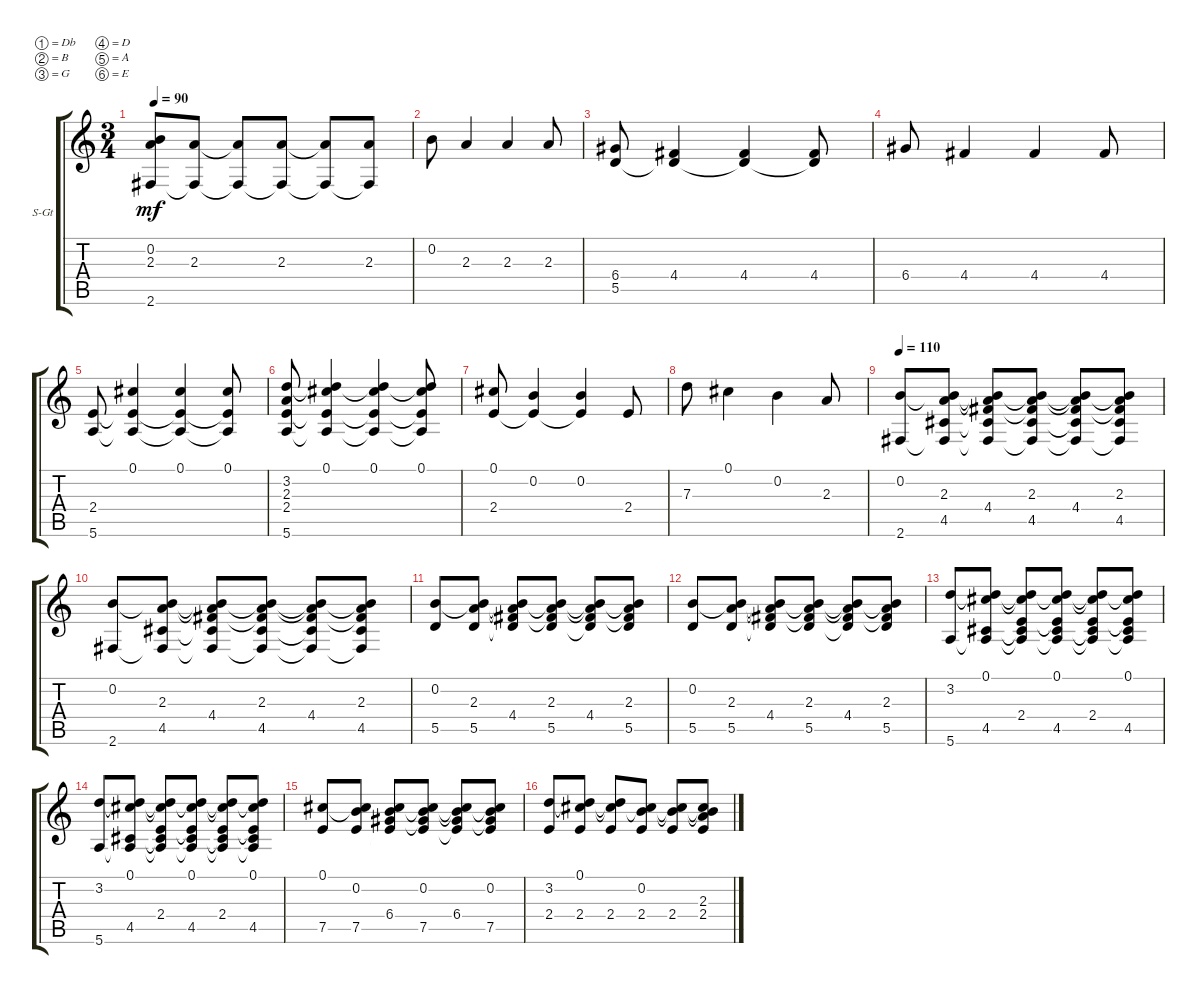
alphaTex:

\defaultSystemsLayout 4
\bracketExtendMode groupsimilarinstruments
\firstSystemTrackNameOrientation horizontal
\otherSystemsTrackNameOrientation horizontal
\track ("Steel Guitar" "S-Gt") {instrument acousticguitarsteel}
\staff {score tabs}
\tuning (Db4 B3 G3 D3 A2 E2)
\ts (3 4)
\tempo 90
\clef g2
\ks c
(0.2 2.3 2.6).8{dy mf} (2.3 2.6{t}).8 (2.3{t} 2.6{t}).8 (2.3 2.6{t}).8 (2.3{t} 2.6{t}).8 (2.3 2.6{t}).8 |
0.2.8 2.3.4 2.3.4 2.3.8 |
(6.4 5.5).8 (4.4 5.5{t}).4 (4.4 5.5{t}).4 (4.4 5.5{t}).8 |
6.4.8 4.4.4 4.4.4 4.4.8 |
(5.6 2.4).8 (0.1 2.4{t} 5.6{t}).4 (0.1 2.4{t} 5.6{t}).4 (0.1 2.4{t} 5.6{t}).8 |
(3.2 2.4 5.6 2.3).8 (0.1 3.2{t} 2.4{t} 5.6{t}).4 (0.1 3.2{t} 2.4{t} 5.6{t}).4 (0.1 3.2{t} 2.4{t} 5.6{t}).8 |
(0.1 2.4).8 (2.4{t} 0.2).4 (2.4{t} 0.2).4 2.4.8 |
7.3.8 0.1.4 0.2.4 2.3.8 |
\tempo 110
(0.2 2.6).8 (4.5 2.3 0.2{t} 2.6{t}).8 (4.4 4.5{t} 2.3{t} 0.2{t} 2.6{t}).8 (4.5 2.3 4.4{t} 0.2{t} 2.6{t}).8 (4.4 4.5{t} 2.3{t} 0.2{t} 2.6{t}).8 (4.5 2.3 4.4{t} 0.2{t} 2.6{t}).8 |
(0.2 2.6).8 (4.5 2.3 0.2{t} 2.6{t}).8 (4.4 4.5{t} 2.3{t} 0.2{t} 2.6{t}).8 (4.5 2.3 4.4{t} 0.2{t} 2.6{t}).8 (4.4 4.5{t} 2.3{t} 0.2{t} 2.6{t}).8 (4.5 2.3 4.4{t} 0.2{t} 2.6{t}).8 |
(0.2 5.5).8 (2.3 5.5 0.2{t}).8 (4.4 0.2{t} 2.3{t} 5.5{t}).8 (2.3 5.5 0.2{t} 4.4{t}).8 (4.4 0.2{t} 2.3{t} 5.5{t}).8 (2.3 5.5 0.2{t} 4.4{t}).8 |
(0.2 5.5).8 (2.3 5.5 0.2{t}).8 (4.4 0.2{t} 2.3{t} 5.5{t}).8 (2.3 5.5 0.2{t} 4.4{t}).8 (4.4 0.2{t} 2.3{t} 5.5{t}).8 (2.3 5.5 0.2{t} 4.4{t}).8 |
(5.6 3.2).8 (4.5 0.1 3.2{t} 5.6{t}).8 (2.4 3.2{t} 0.1{t} 5.6{t} 4.5{t}).8 (4.5 0.1 3.2{t} 5.6{t} 2.4{t}).8 (2.4 3.2{t} 0.1{t} 5.6{t} 4.5{t}).8 (4.5 0.1 3.2{t} 5.6{t} 2.4{t}).8 |
(5.6 3.2).8 (4.5 0.1 3.2{t} 5.6{t}).8 (2.4 3.2{t} 0.1{t} 5.6{t} 4.5{t}).8 (4.5 0.1 3.2{t} 5.6{t} 2.4{t}).8 (2.4 3.2{t} 0.1{t} 5.6{t} 4.5{t}).8 (4.5 0.1 3.2{t} 5.6{t} 2.4{t}).8 |
(7.5 0.1).8 (7.5 0.2 0.1{t}).8 (6.4 0.1{t} 0.2{t} 7.5{t}).8 (7.5 0.2 0.1{t} 6.4{t}).8 (6.4 0.1{t} 0.2{t} 7.5{t}).8 (7.5 0.2 0.1{t} 6.4{t}).8 |
(3.2 2.4).8 (2.4 0.1 3.2{t}).8 (2.4 3.2{t} 0.1{t}).8 (2.4 0.2 0.1{t}).8 (2.4 0.1{t} 0.2{t}).8 (2.4 2.3 0.1{t} 0.2{t}).8
